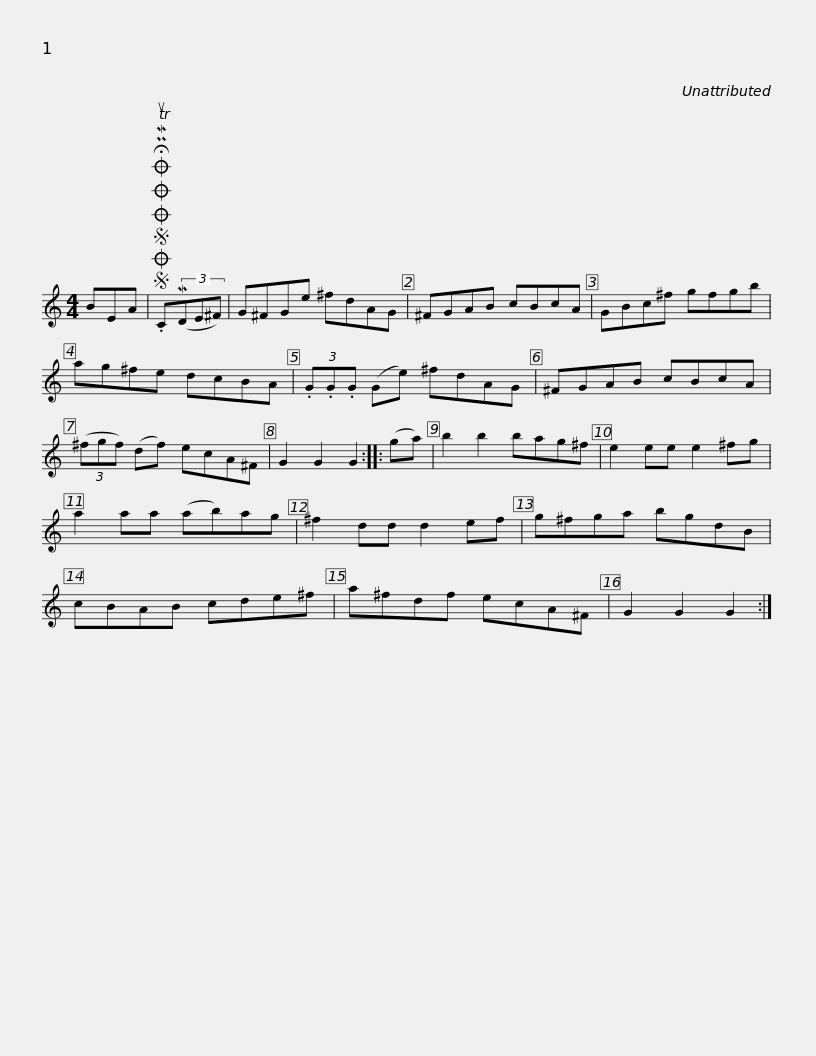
X:1
L:1/8
M:4/4
I:linebreak $
K:C
V:1 treble
V:1
 BEA |SOSOOO .!fermata!PMTuC(3(MDE^F) | G^FGe ^fdAG | ^FGAB cBcA | GBc^f gfgb | %5
 ag^fe dcBA |$ (3.G.G.G (Ge) ^fdAG | ^FGAB cBcA | (3(^fgf) (df) ecA^F | G2 G2 G2 :: %10
 (ga) | b2 b2 bag^f |$ e2 ee e2 ^fg | a2 aa (ab)ag | ^f2 dd d2 ef | %15
 g^fga bgdB | cBAB cde^f | a^fdf ecA^F |$ G2 G2 G2 :| %19
